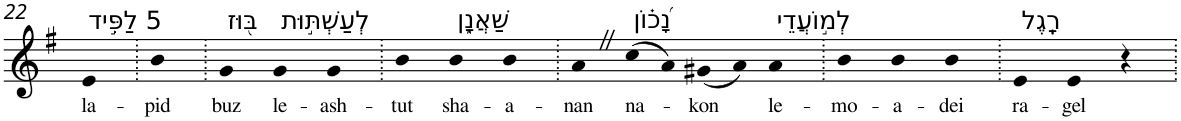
**kern	**text
*part1	*part1
*staff1	*staff1
*I"Piano	*
*I'Pno	*
!!LO:PB:g=z
*clefG2	*
*k[f#]	*
*G:	*
=22	=22
!LO:TX:a:t=5 לַפִּ֣יד	!
!	!LO:LY:b
4e	la-
=23.	=23.
!	!LO:LY:b
4b	-pid
=24.	=24.
!LO:TX:a:t=בּ֭וּז	!
!	!LO:LY:b
4g	buz
!LO:TX:a:t=לְעַשְׁתּ֣וּת	!
!	!LO:LY:b
4g	le-
!	!LO:LY:b
4g	-ash-
=25.	=25.
!	!LO:LY:b
4b	-tut
!LO:TX:a:t=שַׁאֲנָ֑ן	!
!	!LO:LY:b
4b	sha-
!	!LO:LY:b
4b	-a-
=26.	=26.
!	!LO:LY:b
4aZ	-nan
!LO:TX:a:t=נָ֝כ֗וֹן	!
!	!LO:LY:b
(8cc	na-
8a)	.
!	!LO:LY:b
(8g#X	-kon
8a)	.
!LO:TX:a:t=לְמ֣וֹעֲדֵי	!
!	!LO:LY:b
4a	le-
=27.	=27.
!	!LO:LY:b
4b	-mo-
!	!LO:LY:b
4b	-a-
!	!LO:LY:b
4b	-dei
=28.	=28.
!LO:TX:a:t=רָֽגֶל	!
!	!LO:LY:b
4e	ra-
!	!LO:LY:b
4e	-gel
4r	.
=.	=.
*-	*-
